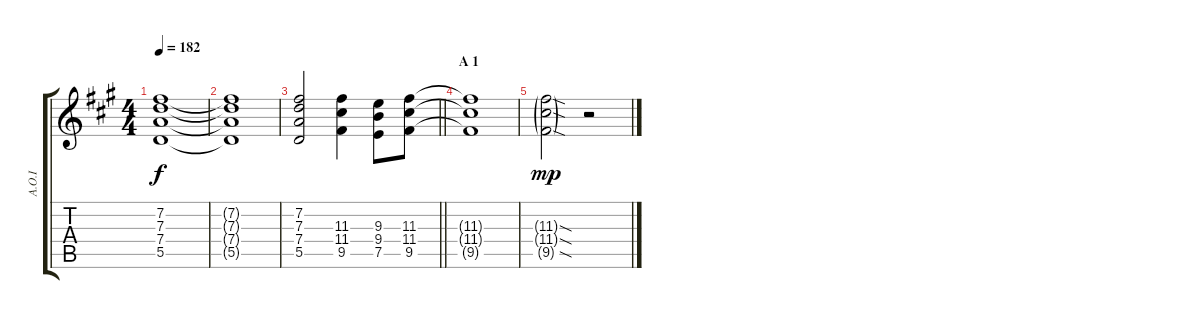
\track ("A.O.I" "A.O.I") {instrument distortionguitar}
\staff {score tabs}
\tuning (E4 B3 G3 D3 A2 E2) {hide}
\ts (4 4)
\tempo 182
\clef g2
\ks a
(7.2{t} 7.3{t} 7.4{t} 5.5{t}).1{dy f} |
(7.2{t} 7.3{t} 7.4{t} 5.5{t}).1 |
\barLineRight lightlight
(7.2 7.3 7.4 5.5).2 (11.3 11.4 9.5).4 (9.3 9.4 7.5).8 (11.3 11.4 9.5).8 |
\section ("" "A 1")
(11.3{t} 11.4{t} 9.5{t}).1 |
(11.3{sod g} 11.4{sod g} 9.5{sod g}).2{dy mp} r.2
